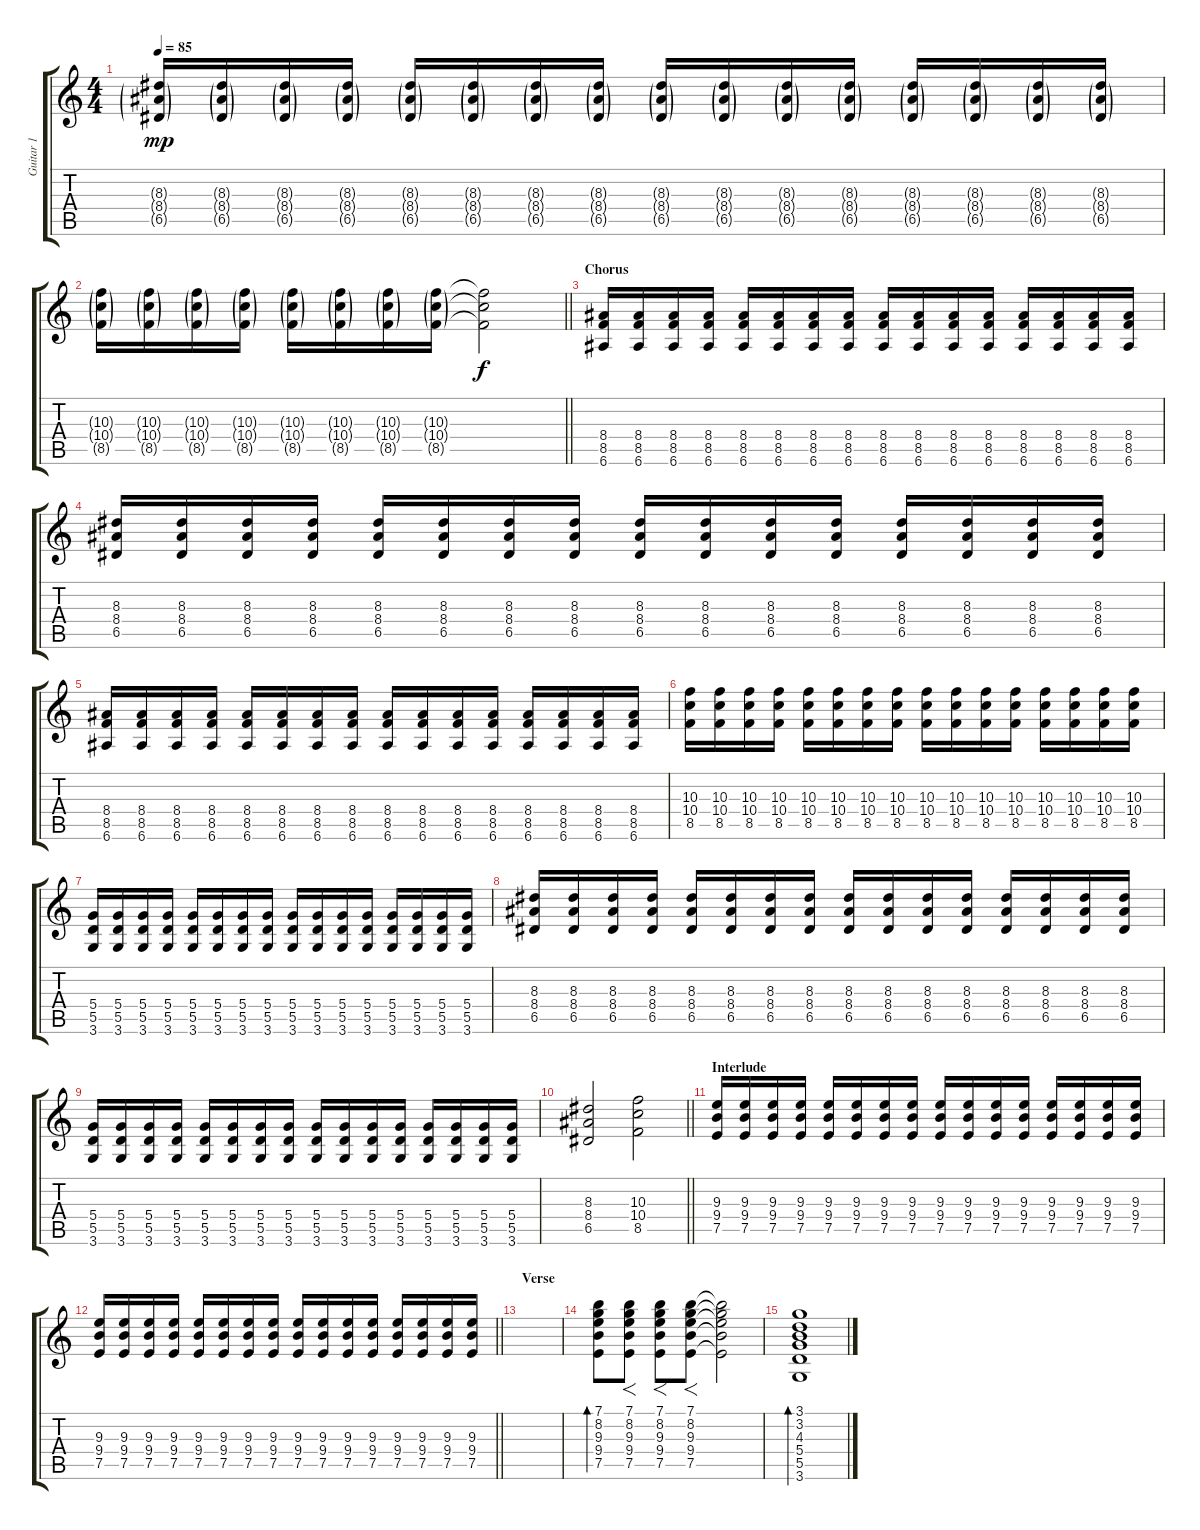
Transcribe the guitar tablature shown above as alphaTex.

\track ("Guitar 1" "Guitar 1") {instrument distortionguitar}
\staff {score tabs}
\tuning (E4 B3 G3 D3 A2 E2) {hide}
\ts (4 4)
\tempo 85
\clef g2
\ks c
(8.3{g} 8.4{g} 6.5{g}).16{dy mp} (8.3{g} 8.4{g} 6.5{g}).16 (8.3{g} 8.4{g} 6.5{g}).16 (8.3{g} 8.4{g} 6.5{g}).16 (8.3{g} 8.4{g} 6.5{g}).16 (8.3{g} 8.4{g} 6.5{g}).16 (8.3{g} 8.4{g} 6.5{g}).16 (8.3{g} 8.4{g} 6.5{g}).16 (8.3{g} 8.4{g} 6.5{g}).16 (8.3{g} 8.4{g} 6.5{g}).16 (8.3{g} 8.4{g} 6.5{g}).16 (8.3{g} 8.4{g} 6.5{g}).16 (8.3{g} 8.4{g} 6.5{g}).16 (8.3{g} 8.4{g} 6.5{g}).16 (8.3{g} 8.4{g} 6.5{g}).16 (8.3{g} 8.4{g} 6.5{g}).16 |
\barLineRight lightlight
(10.3{g} 10.4{g} 8.5{g}).16 (10.3{g} 10.4{g} 8.5{g}).16 (10.3{g} 10.4{g} 8.5{g}).16 (10.3{g} 10.4{g} 8.5{g}).16 (10.3{g} 10.4{g} 8.5{g}).16 (10.3{g} 10.4{g} 8.5{g}).16 (10.3{g} 10.4{g} 8.5{g}).16 (10.3{g} 10.4{g} 8.5{g}).16 (10.3{t} 10.4{t} 8.5{t}).2{dy f} |
\section ("" "Chorus")
(8.4 8.5 6.6).16{instrument distortionguitar} (8.4 8.5 6.6).16 (8.4 8.5 6.6).16 (8.4 8.5 6.6).16 (8.4 8.5 6.6).16 (8.4 8.5 6.6).16 (8.4 8.5 6.6).16 (8.4 8.5 6.6).16 (8.4 8.5 6.6).16 (8.4 8.5 6.6).16 (8.4 8.5 6.6).16 (8.4 8.5 6.6).16 (8.4 8.5 6.6).16 (8.4 8.5 6.6).16 (8.4 8.5 6.6).16 (8.4 8.5 6.6).16 |
(8.3 8.4 6.5).16 (8.3 8.4 6.5).16 (8.3 8.4 6.5).16 (8.3 8.4 6.5).16 (8.3 8.4 6.5).16 (8.3 8.4 6.5).16 (8.3 8.4 6.5).16 (8.3 8.4 6.5).16 (8.3 8.4 6.5).16 (8.3 8.4 6.5).16 (8.3 8.4 6.5).16 (8.3 8.4 6.5).16 (8.3 8.4 6.5).16 (8.3 8.4 6.5).16 (8.3 8.4 6.5).16 (8.3 8.4 6.5).16 |
(8.4 8.5 6.6).16 (8.4 8.5 6.6).16 (8.4 8.5 6.6).16 (8.4 8.5 6.6).16 (8.4 8.5 6.6).16 (8.4 8.5 6.6).16 (8.4 8.5 6.6).16 (8.4 8.5 6.6).16 (8.4 8.5 6.6).16 (8.4 8.5 6.6).16 (8.4 8.5 6.6).16 (8.4 8.5 6.6).16 (8.4 8.5 6.6).16 (8.4 8.5 6.6).16 (8.4 8.5 6.6).16 (8.4 8.5 6.6).16 |
(10.3 10.4 8.5).16 (10.3 10.4 8.5).16 (10.3 10.4 8.5).16 (10.3 10.4 8.5).16 (10.3 10.4 8.5).16 (10.3 10.4 8.5).16 (10.3 10.4 8.5).16 (10.3 10.4 8.5).16 (10.3 10.4 8.5).16 (10.3 10.4 8.5).16 (10.3 10.4 8.5).16 (10.3 10.4 8.5).16 (10.3 10.4 8.5).16 (10.3 10.4 8.5).16 (10.3 10.4 8.5).16 (10.3 10.4 8.5).16 |
(5.4 5.5 3.6).16 (5.4 5.5 3.6).16 (5.4 5.5 3.6).16 (5.4 5.5 3.6).16 (5.4 5.5 3.6).16 (5.4 5.5 3.6).16 (5.4 5.5 3.6).16 (5.4 5.5 3.6).16 (5.4 5.5 3.6).16 (5.4 5.5 3.6).16 (5.4 5.5 3.6).16 (5.4 5.5 3.6).16 (5.4 5.5 3.6).16 (5.4 5.5 3.6).16 (5.4 5.5 3.6).16 (5.4 5.5 3.6).16 |
(8.3 8.4 6.5).16 (8.3 8.4 6.5).16 (8.3 8.4 6.5).16 (8.3 8.4 6.5).16 (8.3 8.4 6.5).16 (8.3 8.4 6.5).16 (8.3 8.4 6.5).16 (8.3 8.4 6.5).16 (8.3 8.4 6.5).16 (8.3 8.4 6.5).16 (8.3 8.4 6.5).16 (8.3 8.4 6.5).16 (8.3 8.4 6.5).16 (8.3 8.4 6.5).16 (8.3 8.4 6.5).16 (8.3 8.4 6.5).16 |
(5.4 5.5 3.6).16 (5.4 5.5 3.6).16 (5.4 5.5 3.6).16 (5.4 5.5 3.6).16 (5.4 5.5 3.6).16 (5.4 5.5 3.6).16 (5.4 5.5 3.6).16 (5.4 5.5 3.6).16 (5.4 5.5 3.6).16 (5.4 5.5 3.6).16 (5.4 5.5 3.6).16 (5.4 5.5 3.6).16 (5.4 5.5 3.6).16 (5.4 5.5 3.6).16 (5.4 5.5 3.6).16 (5.4 5.5 3.6).16 |
\barLineRight lightlight
(8.3 8.4 6.5).2 (10.3 10.4 8.5).2 |
\section ("" "Interlude")
(9.3 9.4 7.5).16 (9.3 9.4 7.5).16 (9.3 9.4 7.5).16 (9.3 9.4 7.5).16 (9.3 9.4 7.5).16 (9.3 9.4 7.5).16 (9.3 9.4 7.5).16 (9.3 9.4 7.5).16 (9.3 9.4 7.5).16 (9.3 9.4 7.5).16 (9.3 9.4 7.5).16 (9.3 9.4 7.5).16 (9.3 9.4 7.5).16 (9.3 9.4 7.5).16 (9.3 9.4 7.5).16 (9.3 9.4 7.5).16 |
\barLineRight lightlight
(9.3 9.4 7.5).16 (9.3 9.4 7.5).16 (9.3 9.4 7.5).16 (9.3 9.4 7.5).16 (9.3 9.4 7.5).16 (9.3 9.4 7.5).16 (9.3 9.4 7.5).16 (9.3 9.4 7.5).16 (9.3 9.4 7.5).16 (9.3 9.4 7.5).16 (9.3 9.4 7.5).16 (9.3 9.4 7.5).16 (9.3 9.4 7.5).16 (9.3 9.4 7.5).16 (9.3 9.4 7.5).16 (9.3 9.4 7.5).16 |
\section ("" "Verse")
|
(7.1 8.2 9.3 9.4 7.5).8{bd 60 volume 11 instrument electricguitarclean} (7.1 8.2 9.3 9.4 7.5).8{f volume 9} (7.1 8.2 9.3 9.4 7.5).8{f volume 6} (7.1 8.2 9.3 9.4 7.5).8{f volume 4} (7.1{t} 8.2{t} 9.3{t} 9.4{t} 7.5{t}).2 |
(3.1 3.2 4.3 5.4 5.5 3.6).1{bd 60 volume 9}
